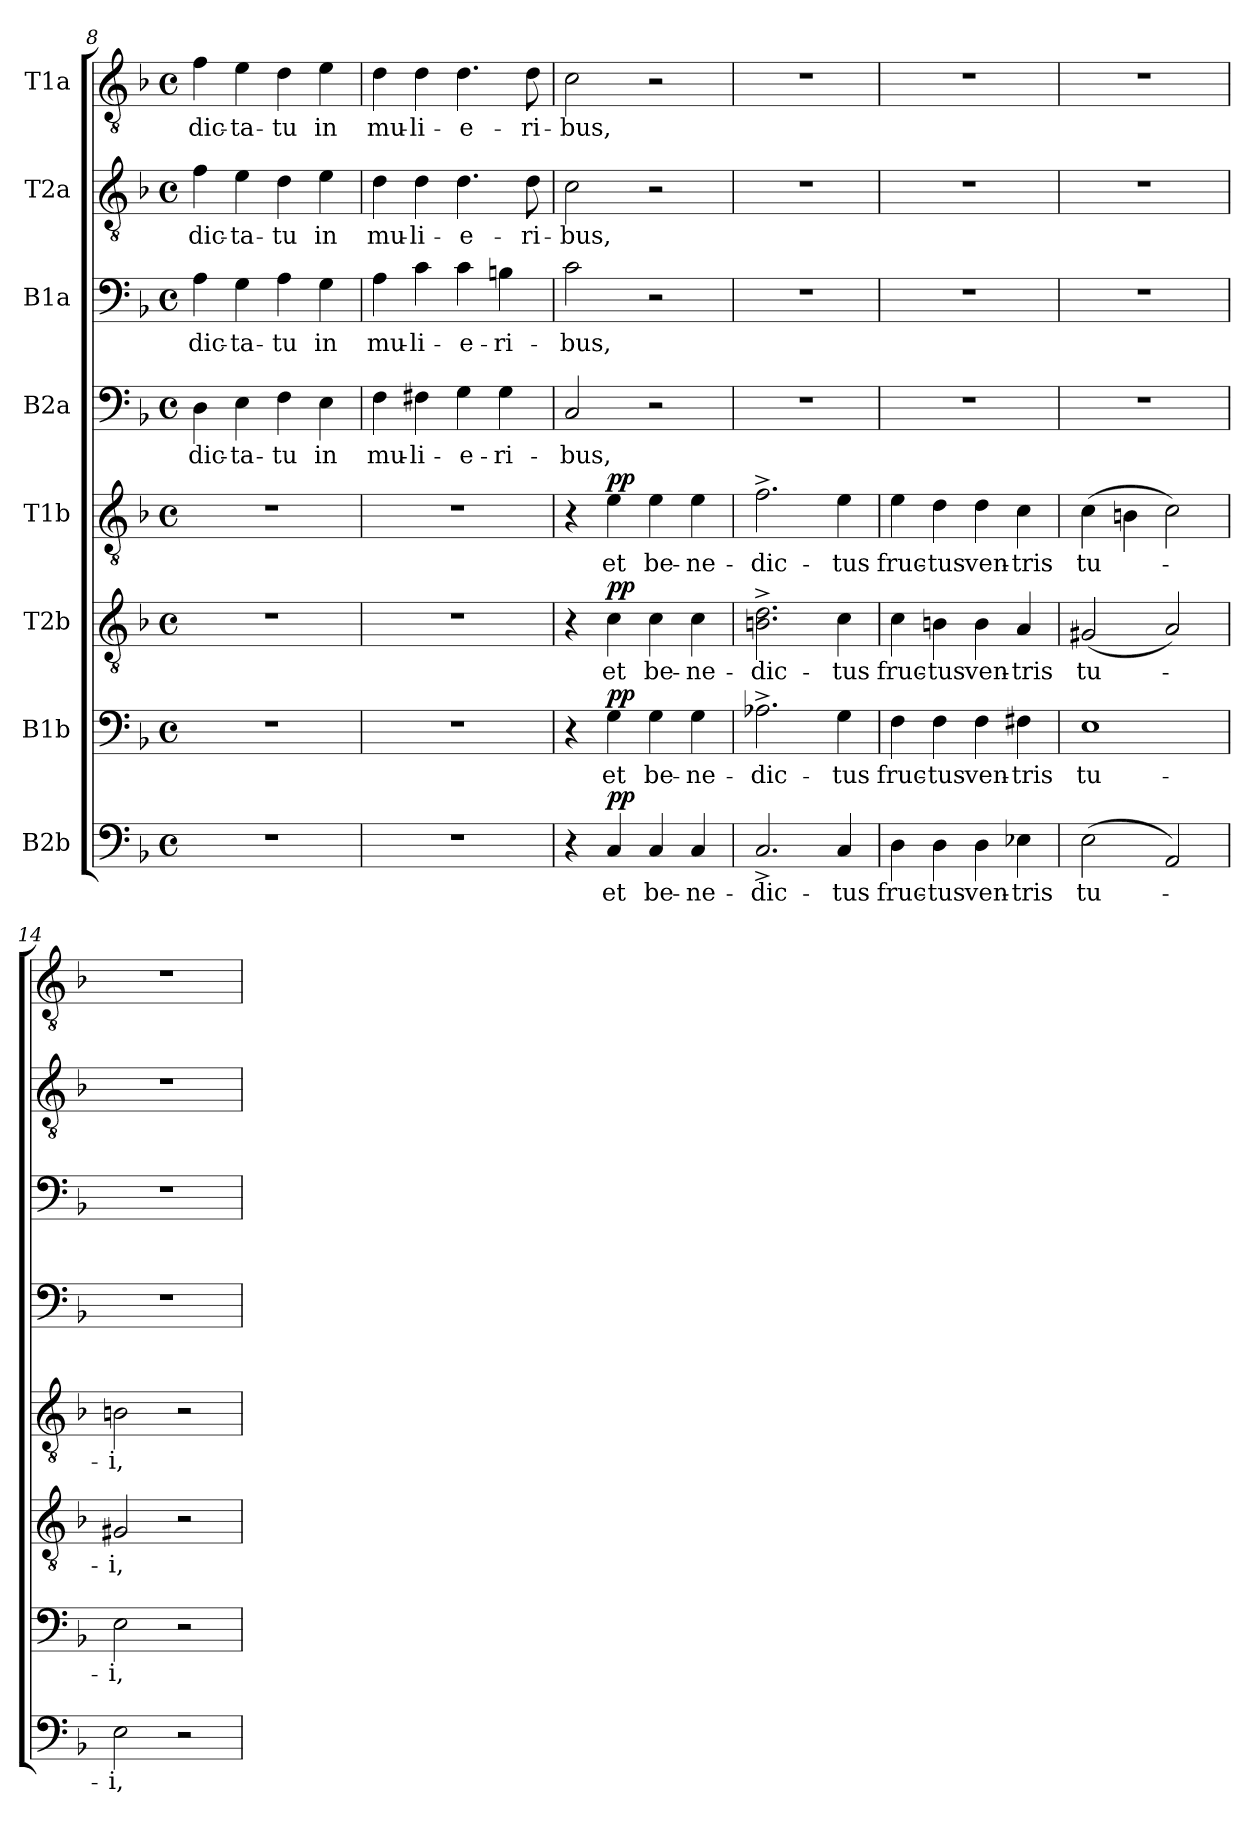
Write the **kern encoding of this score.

**kern	**text	**dynam	**kern	**text	**dynam	**kern	**text	**dynam	**kern	**text	**dynam	**kern	**text	**kern	**text	**kern	**text	**kern	**text
*part8	*part8	*part8	*part7	*part7	*part7	*part6	*part6	*part6	*part5	*part5	*part5	*part4	*part4	*part3	*part3	*part2	*part2	*part1	*part1
*staff8	*staff8	*staff8	*staff7	*staff7	*staff7	*staff6	*staff6	*staff6	*staff5	*staff5	*staff5	*staff4	*staff4	*staff3	*staff3	*staff2	*staff2	*staff1	*staff1
*I"B2b	*	*	*I"B1b	*	*	*I"T2b	*	*	*I"T1b	*	*	*I"B2a	*	*I"B1a	*	*I"T2a	*	*I"T1a	*
*clefF4	*	*	*clefF4	*	*	*clefGv2	*	*	*clefGv2	*	*	*clefF4	*	*clefF4	*	*clefGv2	*	*clefGv2	*
*k[b-]	*	*	*k[b-]	*	*	*k[b-]	*	*	*k[b-]	*	*	*k[b-]	*	*k[b-]	*	*k[b-]	*	*k[b-]	*
*M4/4	*	*	*M4/4	*	*	*M4/4	*	*	*M4/4	*	*	*M4/4	*	*M4/4	*	*M4/4	*	*M4/4	*
*met(c)	*	*	*met(c)	*	*	*met(c)	*	*	*met(c)	*	*	*met(c)	*	*met(c)	*	*met(c)	*	*met(c)	*
=8	=8	=8	=8	=8	=8	=8	=8	=8	=8	=8	=8	=8	=8	=8	=8	=8	=8	=8	=8
!	!	!	!	!	!	!	!	!	!	!	!	!	!LO:LY:b	!	!LO:LY:b	!	!LO:LY:b	!	!LO:LY:b
1r	.	.	1r	.	.	1r	.	.	1r	.	.	4D\	-dic-	4A\	-dic-	4f\	-dic-	4f\	-dic-
!	!	!	!	!	!	!	!	!	!	!	!	!	!LO:LY:b	!	!LO:LY:b	!	!LO:LY:b	!	!LO:LY:b
.	.	.	.	.	.	.	.	.	.	.	.	4E\	-ta-	4G\	-ta-	4e\	-ta-	4e\	-ta-
!	!	!	!	!	!	!	!	!	!	!	!	!	!LO:LY:b	!	!LO:LY:b	!	!LO:LY:b	!	!LO:LY:b
.	.	.	.	.	.	.	.	.	.	.	.	4F\	-tu	4A\	-tu	4d\	-tu	4d\	-tu
!	!	!	!	!	!	!	!	!	!	!	!	!	!LO:LY:b	!	!LO:LY:b	!	!LO:LY:b	!	!LO:LY:b
.	.	.	.	.	.	.	.	.	.	.	.	4E\	in	4G\	in	4e\	in	4e\	in
=9	=9	=9	=9	=9	=9	=9	=9	=9	=9	=9	=9	=9	=9	=9	=9	=9	=9	=9	=9
!	!	!	!	!	!	!	!	!	!	!	!	!	!LO:LY:b	!	!LO:LY:b	!	!LO:LY:b	!	!LO:LY:b
1r	.	.	1r	.	.	1r	.	.	1r	.	.	4F\	mu-	4A\	mu-	4d\	mu-	4d\	mu-
!	!	!	!	!	!	!	!	!	!	!	!	!	!LO:LY:b	!	!LO:LY:b	!	!LO:LY:b	!	!LO:LY:b
.	.	.	.	.	.	.	.	.	.	.	.	4F#X\	-li-	4c\	-li-	4d\	-li-	4d\	-li-
!	!	!	!	!	!	!	!	!	!	!	!	!	!LO:LY:b	!	!LO:LY:b	!	!LO:LY:b	!	!LO:LY:b
.	.	.	.	.	.	.	.	.	.	.	.	4G\	-e-	4c\	-e-	4.d\	-e-	4.d\	-e-
!	!	!	!	!	!	!	!	!	!	!	!	!	!LO:LY:b	!	!LO:LY:b	!	!	!	!
.	.	.	.	.	.	.	.	.	.	.	.	4G\	-ri-	4Bn\	-ri-	.	.	.	.
!	!	!	!	!	!	!	!	!	!	!	!	!	!	!	!	!	!LO:LY:b	!	!LO:LY:b
.	.	.	.	.	.	.	.	.	.	.	.	.	.	.	.	8d\	-ri-	8d\	-ri-
=10	=10	=10	=10	=10	=10	=10	=10	=10	=10	=10	=10	=10	=10	=10	=10	=10	=10	=10	=10
!	!	!	!	!	!	!	!	!	!	!	!	!	!LO:LY:b	!	!LO:LY:b	!	!LO:LY:b	!	!LO:LY:b
4r	.	.	4r	.	.	4r	.	.	4r	.	.	2C/	-bus,	2c\	-bus,	2c\	-bus,	2c\	-bus,
!	!LO:LY:b	!LO:DY:a	!	!LO:LY:b	!LO:DY:a	!	!LO:LY:b	!LO:DY:a	!	!LO:LY:b	!LO:DY:a	!	!	!	!	!	!	!	!
4C/	et	pp	4G\	et	pp	4c\	et	pp	4e\	et	pp	.	.	.	.	.	.	.	.
!	!LO:LY:b	!	!	!LO:LY:b	!	!	!LO:LY:b	!	!	!LO:LY:b	!	!	!	!	!	!	!	!	!
4C/	be-	.	4G\	be-	.	4c\	be-	.	4e\	be-	.	2r	.	2r	.	2r	.	2r	.
!	!LO:LY:b	!	!	!LO:LY:b	!	!	!LO:LY:b	!	!	!LO:LY:b	!	!	!	!	!	!	!	!	!
4C/	-ne-	.	4G\	-ne-	.	4c\	-ne-	.	4e\	-ne-	.	.	.	.	.	.	.	.	.
=11	=11	=11	=11	=11	=11	=11	=11	=11	=11	=11	=11	=11	=11	=11	=11	=11	=11	=11	=11
!	!LO:LY:b	!	!	!LO:LY:b	!	!	!LO:LY:b	!	!	!LO:LY:b	!	!	!	!	!	!	!	!	!
2.C^/	-dic-	.	2.A-X^\	-dic-	.	2.Bn\^ 2.d\^	-dic-	.	2.f^\	-dic-	.	1r	.	1r	.	1r	.	1r	.
!	!LO:LY:b	!	!	!LO:LY:b	!	!	!LO:LY:b	!	!	!LO:LY:b	!	!	!	!	!	!	!	!	!
4C/	-tus	.	4G\	-tus	.	4c\	-tus	.	4e\	-tus	.	.	.	.	.	.	.	.	.
=12	=12	=12	=12	=12	=12	=12	=12	=12	=12	=12	=12	=12	=12	=12	=12	=12	=12	=12	=12
!	!LO:LY:b	!	!	!LO:LY:b	!	!	!LO:LY:b	!	!	!LO:LY:b	!	!	!	!	!	!	!	!	!
4D\	fruc-	.	4F\	fruc-	.	4c\	fruc-	.	4e\	fruc-	.	1r	.	1r	.	1r	.	1r	.
!	!LO:LY:b	!	!	!LO:LY:b	!	!	!LO:LY:b	!	!	!LO:LY:b	!	!	!	!	!	!	!	!	!
4D\	-tus	.	4F\	-tus	.	4Bn\	-tus	.	4d\	-tus	.	.	.	.	.	.	.	.	.
!	!LO:LY:b	!	!	!LO:LY:b	!	!	!LO:LY:b	!	!	!LO:LY:b	!	!	!	!	!	!	!	!	!
4D\	ven-	.	4F\	ven-	.	4B\	ven-	.	4d\	ven-	.	.	.	.	.	.	.	.	.
!	!LO:LY:b	!	!	!LO:LY:b	!	!	!LO:LY:b	!	!	!LO:LY:b	!	!	!	!	!	!	!	!	!
4E-X\	-tris	.	4F#X\	-tris	.	4A/	-tris	.	4c\	-tris	.	.	.	.	.	.	.	.	.
!!LO:PB:g=z
=13	=13	=13	=13	=13	=13	=13	=13	=13	=13	=13	=13	=13	=13	=13	=13	=13	=13	=13	=13
!	!LO:LY:b	!	!	!LO:LY:b	!	!	!LO:LY:b	!	!	!LO:LY:b	!	!	!	!	!	!	!	!	!
(>2E\	tu-	.	1E	tu-	.	(<2G#X/	tu-	.	(>4c\	tu-	.	1r	.	1r	.	1r	.	1r	.
.	.	.	.	.	.	.	.	.	4Bn\	.	.	.	.	.	.	.	.	.	.
2AA/)	.	.	.	.	.	2A/)	.	.	2c\)	.	.	.	.	.	.	.	.	.	.
=14	=14	=14	=14	=14	=14	=14	=14	=14	=14	=14	=14	=14	=14	=14	=14	=14	=14	=14	=14
!	!LO:LY:b	!	!	!LO:LY:b	!	!	!LO:LY:b	!	!	!LO:LY:b	!	!	!	!	!	!	!	!	!
2E\	-i,	.	2E\	-i,	.	2G#X/	-i,	.	2Bn\	-i,	.	1r	.	1r	.	1r	.	1r	.
2r	.	.	2r	.	.	2r	.	.	2r	.	.	.	.	.	.	.	.	.	.
=	=	=	=	=	=	=	=	=	=	=	=	=	=	=	=	=	=	=	=
*-	*-	*-	*-	*-	*-	*-	*-	*-	*-	*-	*-	*-	*-	*-	*-	*-	*-	*-	*-
